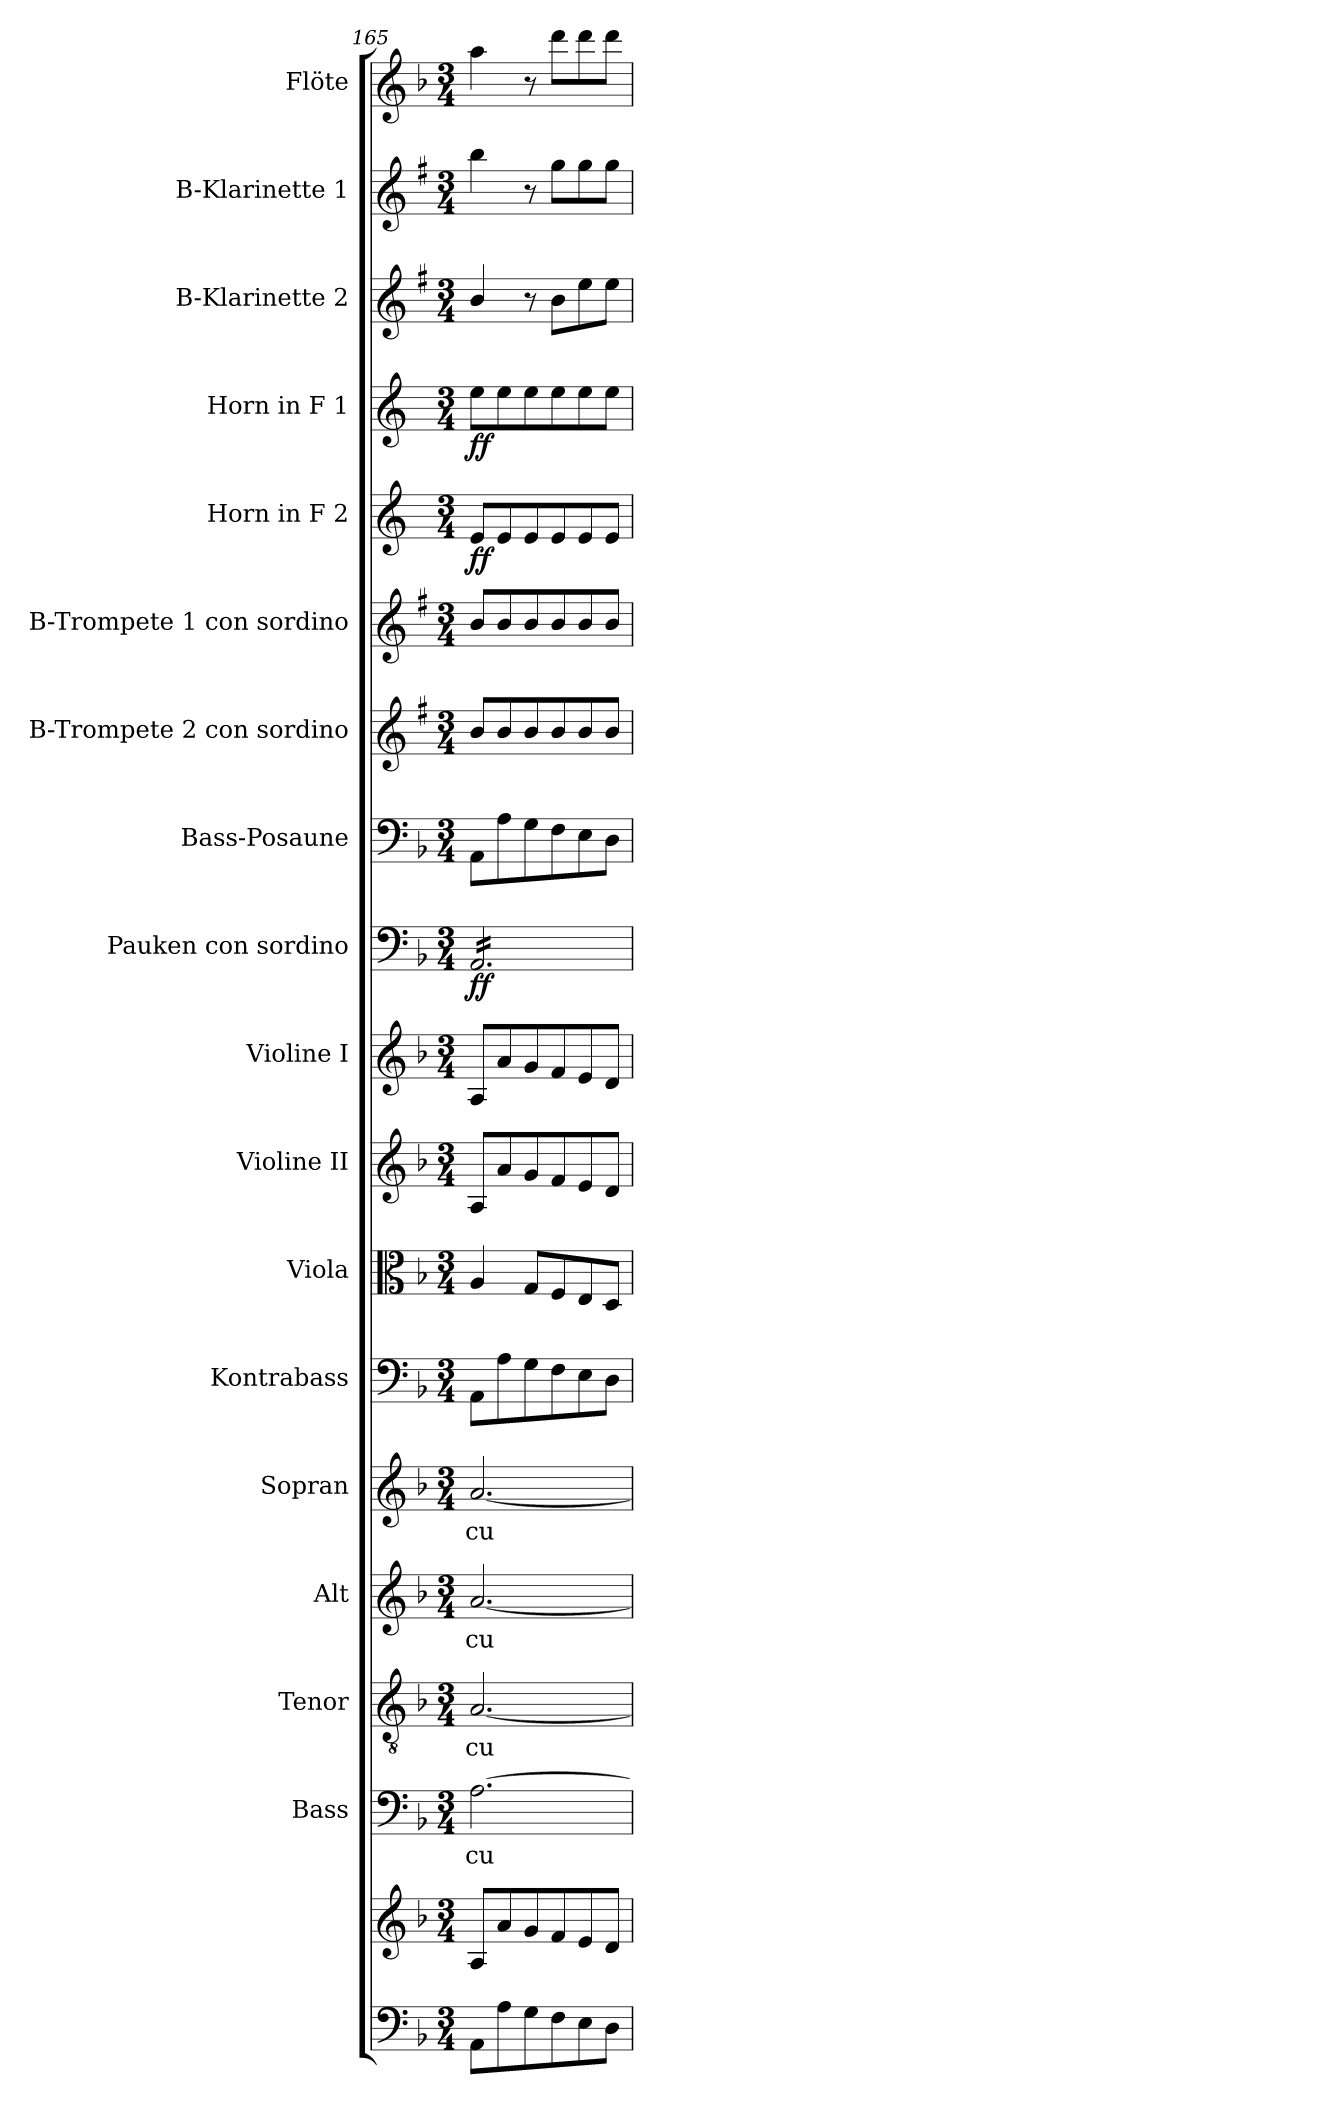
**kern	**kern	**kern	**text	**kern	**text	**kern	**text	**kern	**text	**kern	**kern	**kern	**kern	**kern	**dynam	**kern	**kern	**kern	**kern	**dynam	**kern	**dynam	**kern	**kern	**kern
*part18	*part18	*part17	*part17	*part16	*part16	*part15	*part15	*part14	*part14	*part13	*part12	*part11	*part10	*part9	*part9	*part8	*part7	*part6	*part5	*part5	*part4	*part4	*part3	*part2	*part1
*staff19	*staff18	*staff17	*staff17	*staff16	*staff16	*staff15	*staff15	*staff14	*staff14	*staff13	*staff12	*staff11	*staff10	*staff9	*staff9	*staff8	*staff7	*staff6	*staff5	*staff5	*staff4	*staff4	*staff3	*staff2	*staff1
*	*	*I"Bass	*	*I"Tenor	*	*I"Alt	*	*I"Sopran	*	*I"Kontrabass	*I"Viola	*I"Violine II	*I"Violine I	*I"Pauken con sordino	*	*I"Bass-Posaune	*I"B-Trompete 2 con sordino	*I"B-Trompete 1 con sordino	*I"Horn in F 2	*	*I"Horn in F 1	*	*I"B-Klarinette 2	*I"B-Klarinette 1	*I"Flöte
*	*	*I'B.	*	*I'T.	*	*I'A.	*	*I'S.	*	*I'Kb.	*I'Vla.	*I'Vl. II	*I'Vl. I	*I'Pk.	*	*I'B. Pos.	*I'B Trp. 2	*I'B Trp. 1	*	*	*	*	*I'B Kl. 2	*I'B Kl. 1	*I'Fl.
*clefF4	*clefG2	*clefF4	*	*clefGv2	*	*clefG2	*	*clefG2	*	*clefF4	*clefC3	*clefG2	*clefG2	*clefF4	*	*clefF4	*clefG2	*clefG2	*clefG2	*	*clefG2	*	*clefG2	*clefG2	*clefG2
*	*	*	*	*	*	*	*	*	*	*ITrd7c12	*	*	*	*	*	*	*ITrd1c2	*ITrd1c2	*ITrd4c7	*	*ITrd4c7	*	*ITrd1c2	*ITrd1c2	*
*k[b-]	*k[b-]	*k[b-]	*	*k[b-]	*	*k[b-]	*	*k[b-]	*	*k[b-]	*k[b-]	*k[b-]	*k[b-]	*k[b-]	*	*k[b-]	*k[b-]	*k[b-]	*k[b-]	*	*k[b-]	*	*k[b-]	*k[b-]	*k[b-]
*F:	*F:	*F:	*	*F:	*	*F:	*	*F:	*	*F:	*F:	*F:	*F:	*F:	*	*F:	*F:	*F:	*F:	*	*F:	*	*F:	*F:	*F:
*M3/4	*M3/4	*M3/4	*	*M3/4	*	*M3/4	*	*M3/4	*	*M3/4	*M3/4	*M3/4	*M3/4	*M3/4	*	*M3/4	*M3/4	*M3/4	*M3/4	*	*M3/4	*	*M3/4	*M3/4	*M3/4
=165	=165	=165	=165	=165	=165	=165	=165	=165	=165	=165	=165	=165	=165	=165	=165	=165	=165	=165	=165	=165	=165	=165	=165	=165	=165
!	!	!	!LO:LY:b	!	!LO:LY:b	!	!LO:LY:b	!	!LO:LY:b	!	!	!	!	!	!LO:DY:b	!	!	!	!	!LO:DY:b	!	!LO:DY:b	!	!	!
*	*	*	*	*	*	*	*	*	*	*	*	*	*	*tremolo	*	*	*	*	*	*	*	*	*	*	*
8AA\L	8A/L	[2.A\	-cu-	[2.A/	-cu-	[2.a/	-cu-	[2.a/	-cu-	8AAA\L	4A/	8A/L	8A/L	16AA/LL	ff	8AA\L	8a/L	8a/L	8A/L	ff	8a\L	ff	4a/	4aa\	4aa\
.	.	.	.	.	.	.	.	.	.	.	.	.	.	16AA/	.	.	.	.	.	.	.	.	.	.	.
8A\	8a/	.	.	.	.	.	.	.	.	8AA\	.	8a/	8a/	16AA/	.	8A\	8a/	8a/	8A/	.	8a\	.	.	.	.
.	.	.	.	.	.	.	.	.	.	.	.	.	.	16AA/	.	.	.	.	.	.	.	.	.	.	.
8G\	8g/	.	.	.	.	.	.	.	.	8GG\	8G/L	8g/	8g/	16AA/	.	8G\	8a/	8a/	8A/	.	8a\	.	8r	8r	8r
.	.	.	.	.	.	.	.	.	.	.	.	.	.	16AA/	.	.	.	.	.	.	.	.	.	.	.
8F\	8f/	.	.	.	.	.	.	.	.	8FF\	8F/	8f/	8f/	16AA/	.	8F\	8a/	8a/	8A/	.	8a\	.	8a\L	8ff\L	8ddd\L
.	.	.	.	.	.	.	.	.	.	.	.	.	.	16AA/	.	.	.	.	.	.	.	.	.	.	.
8E\	8e/	.	.	.	.	.	.	.	.	8EE\	8E/	8e/	8e/	16AA/	.	8E\	8a/	8a/	8A/	.	8a\	.	8dd\	8ff\	8ddd\
.	.	.	.	.	.	.	.	.	.	.	.	.	.	16AA/	.	.	.	.	.	.	.	.	.	.	.
8D\J	8d/J	.	.	.	.	.	.	.	.	8DD\J	8D/J	8d/J	8d/J	16AA/	.	8D\J	8a/J	8a/J	8A/J	.	8a\J	.	8dd\J	8ff\J	8ddd\J
.	.	.	.	.	.	.	.	.	.	.	.	.	.	16AA/JJ	.	.	.	.	.	.	.	.	.	.	.
*	*	*	*	*	*	*	*	*	*	*	*	*	*	*Xtremolo	*	*	*	*	*	*	*	*	*	*	*
=	=	=	=	=	=	=	=	=	=	=	=	=	=	=	=	=	=	=	=	=	=	=	=	=	=
*-	*-	*-	*-	*-	*-	*-	*-	*-	*-	*-	*-	*-	*-	*-	*-	*-	*-	*-	*-	*-	*-	*-	*-	*-	*-
